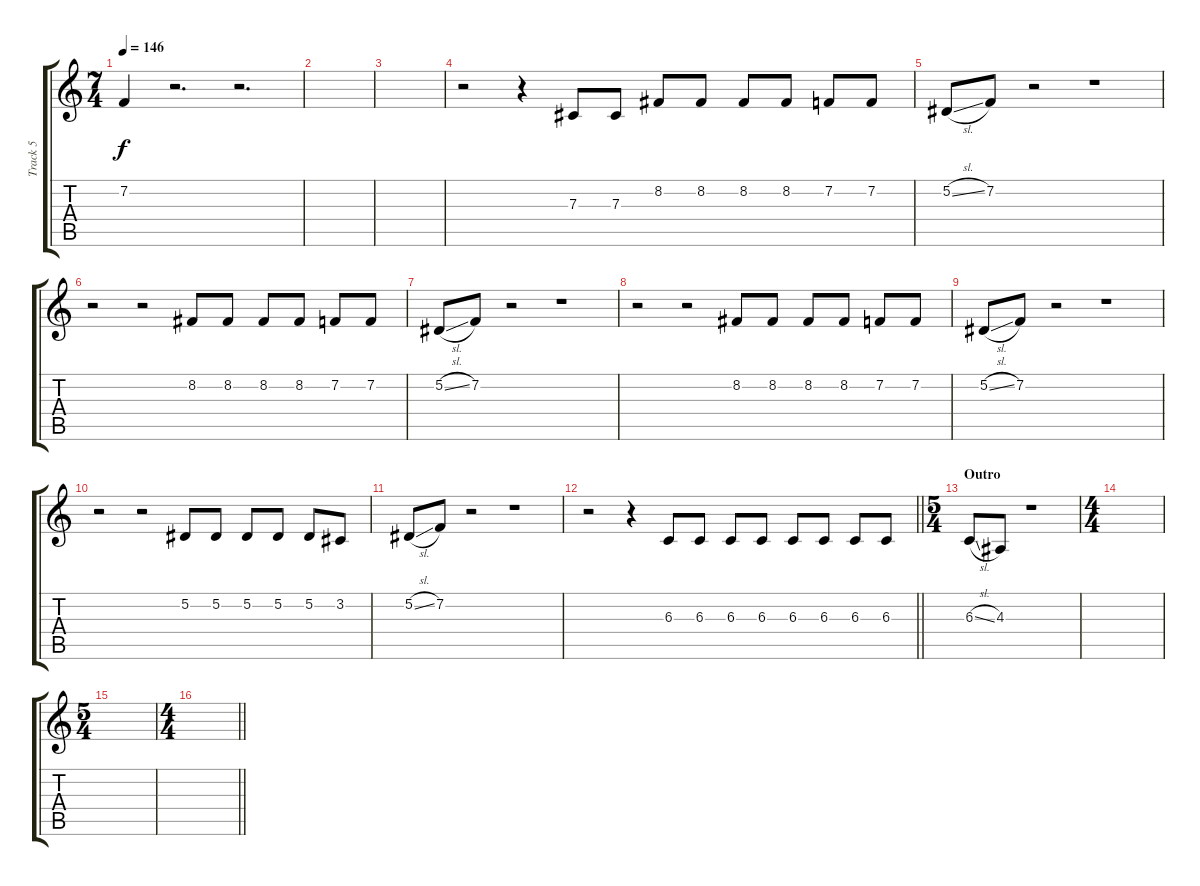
\track ("Track 5" "Track 5") {instrument altosax}
\staff {score tabs}
\tuning (Eb4 Bb3 Gb3 Db3 Ab2 Eb2) {hide}
\ts (7 4)
\tempo 146
\clef g2
\ks c
7.2.4{dy f} r.2{d} r.2{d} |
|
|
r.2 r.4 7.3.8 7.3.8 8.2.8 8.2.8 8.2.8 8.2.8 7.2.8 7.2.8 |
5.2{sl}.8 7.2.8 r.2 r.1 |
r.2 r.2 8.2.8 8.2.8 8.2.8 8.2.8 7.2.8 7.2.8 |
5.2{sl}.8 7.2.8 r.2 r.1 |
r.2 r.2 8.2.8 8.2.8 8.2.8 8.2.8 7.2.8 7.2.8 |
5.2{sl}.8 7.2.8 r.2 r.1 |
r.2 r.2 5.2.8 5.2.8 5.2.8 5.2.8 5.2.8 3.2.8 |
5.2{sl}.8 7.2.8 r.2 r.1 |
\barLineRight lightlight
r.2 r.4 6.3.8 6.3.8 6.3.8 6.3.8 6.3.8 6.3.8 6.3.8 6.3.8 |
\ts (5 4)
\section ("" "Outro")
6.3{sl}.8 4.3.8 r.1 |
\ts (4 4)
|
\ts (5 4)
|
\ts (4 4)
\barLineRight lightlight
